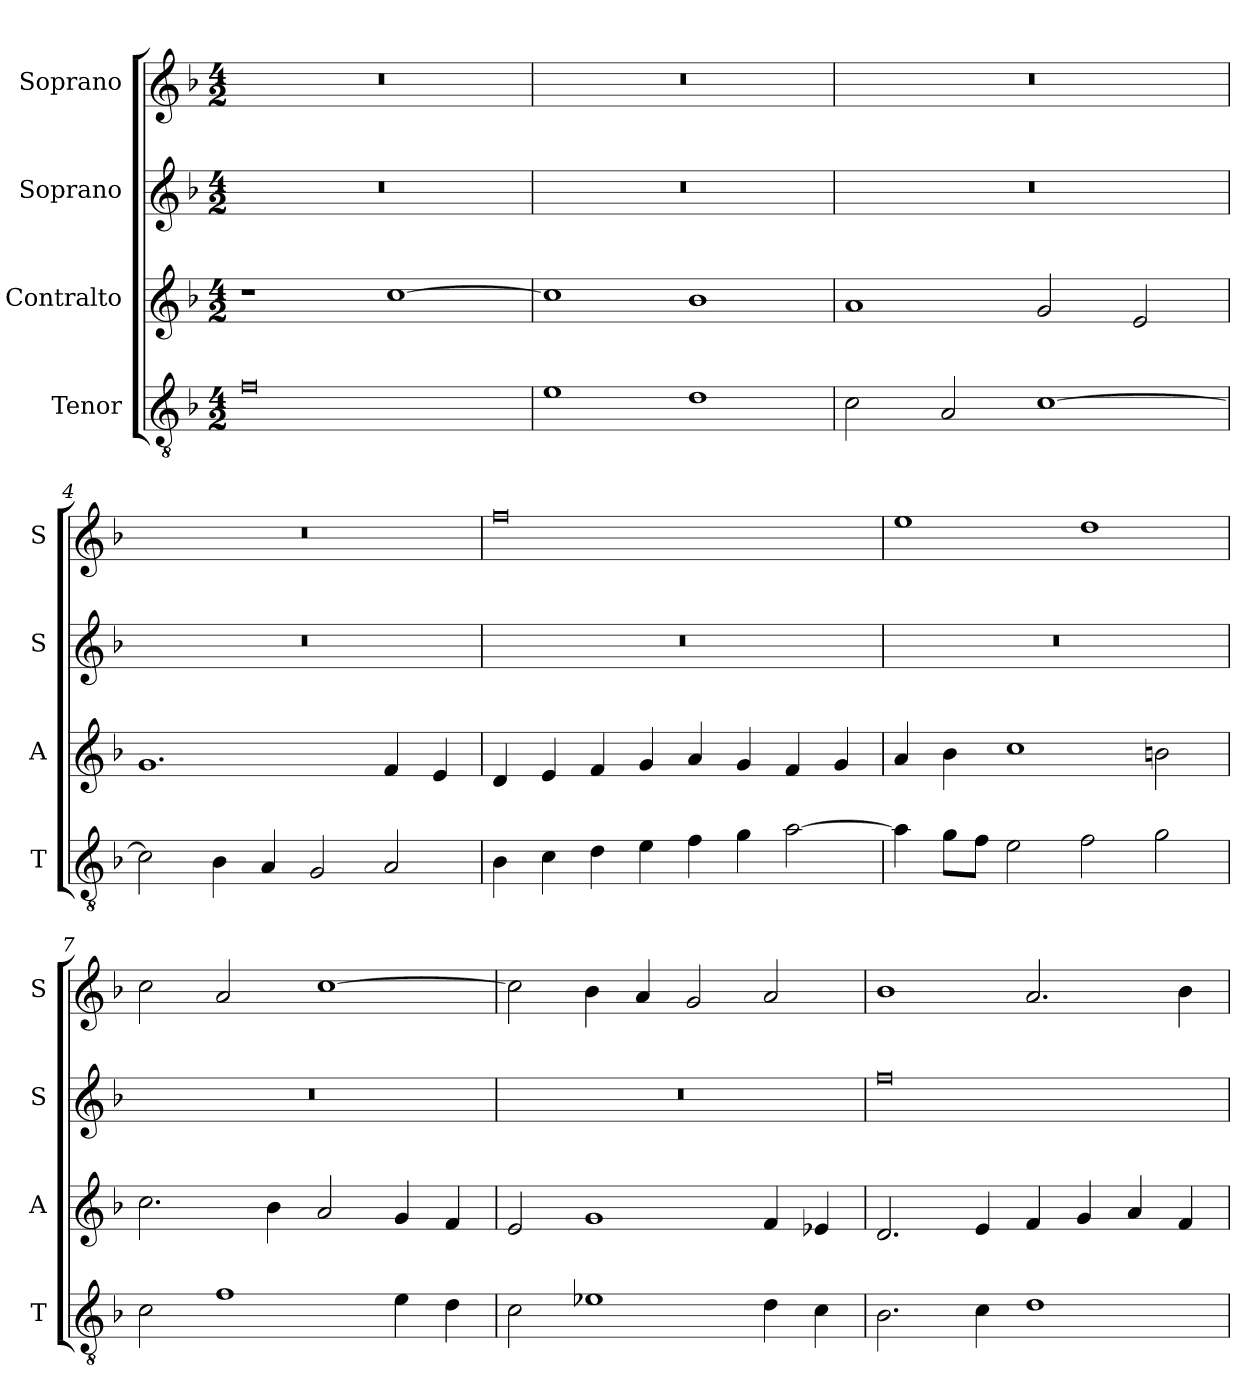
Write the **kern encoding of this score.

**kern	**kern	**kern	**kern
*part4	*part3	*part2	*part1
*staff4	*staff3	*staff2	*staff1
*I"Tenor	*I"Contralto	*I"Soprano	*I"Soprano
*I'T	*I'A	*I'S	*I'S
*clefGv2	*clefG2	*clefG2	*clefG2
*k[b-]	*k[b-]	*k[b-]	*k[b-]
*F:ion	*F:ion	*F:ion	*F:ion
*M4/2	*M4/2	*M4/2	*M4/2
=1	=1	=1	=1
0f	1r	0r	0r
.	[1cc	.	.
=2	=2	=2	=2
1e	1cc]	0r	0r
1d	1b-	.	.
=3	=3	=3	=3
2c	1a	0r	0r
2A	.	.	.
[1c	2g	.	.
.	2e	.	.
=4	=4	=4	=4
2c]	1.g	0r	0r
4B-	.	.	.
4A	.	.	.
2G	.	.	.
2A	4f	.	.
.	4e	.	.
=5	=5	=5	=5
4B-	4d	0r	0ff
4c	4e	.	.
4d	4f	.	.
4e	4g	.	.
4f	4a	.	.
4g	4g	.	.
[2a	4f	.	.
.	4g	.	.
=6	=6	=6	=6
4a]	4a	0r	1ee
8g\L	4b-	.	.
8f\J	.	.	.
2e	1cc	.	.
2f	.	.	1dd
2g	2bn	.	.
=7	=7	=7	=7
2c	2.cc	0r	2cc
1f	.	.	2a
.	4b-	.	.
.	2a	.	[1cc
4e	4g	.	.
4d	4f	.	.
=8	=8	=8	=8
2c	2e	0r	2cc]
1e-X	1g	.	4b-
.	.	.	4a
.	.	.	2g
4d	4f	.	2a
4c	4e-X	.	.
=9	=9	=9	=9
2.B-	2.d	0ff	1b-
4c	4e	.	.
1d	4f	.	2.a
.	4g	.	.
.	4a	.	.
.	4f	.	4b-
=	=	=	=
*-	*-	*-	*-
